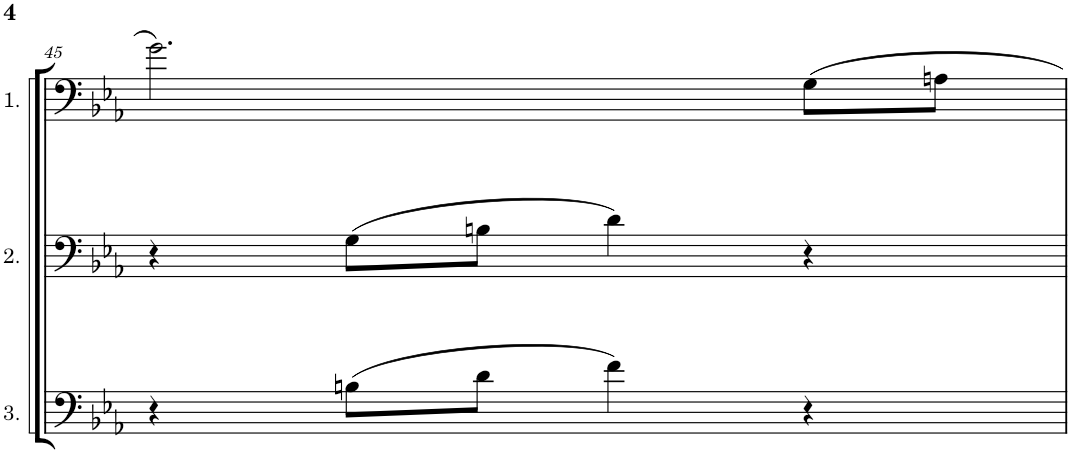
**kern	**kern	**kern
*part3	*part2	*part1
*staff3	*staff2	*staff1
*I"Cello 3	*I"Cello 2	*I"Cello 1
!!LO:PB:g=z
*clefF4	*clefF4	*clefF4
*k[b-e-a-]	*k[b-e-a-]	*k[b-e-a-]
*M4/4	*M4/4	*M4/4
*met(c)	*met(c)	*met(c)
=45	=45	=45
4r	4r	2.g\
(8Bn\L	(8G\L	.
8d\J	8Bn\J	.
4f\)	4d\)	.
4r	4r	8G\L
.	.	8An\J
=	=	=
*-	*-	*-
